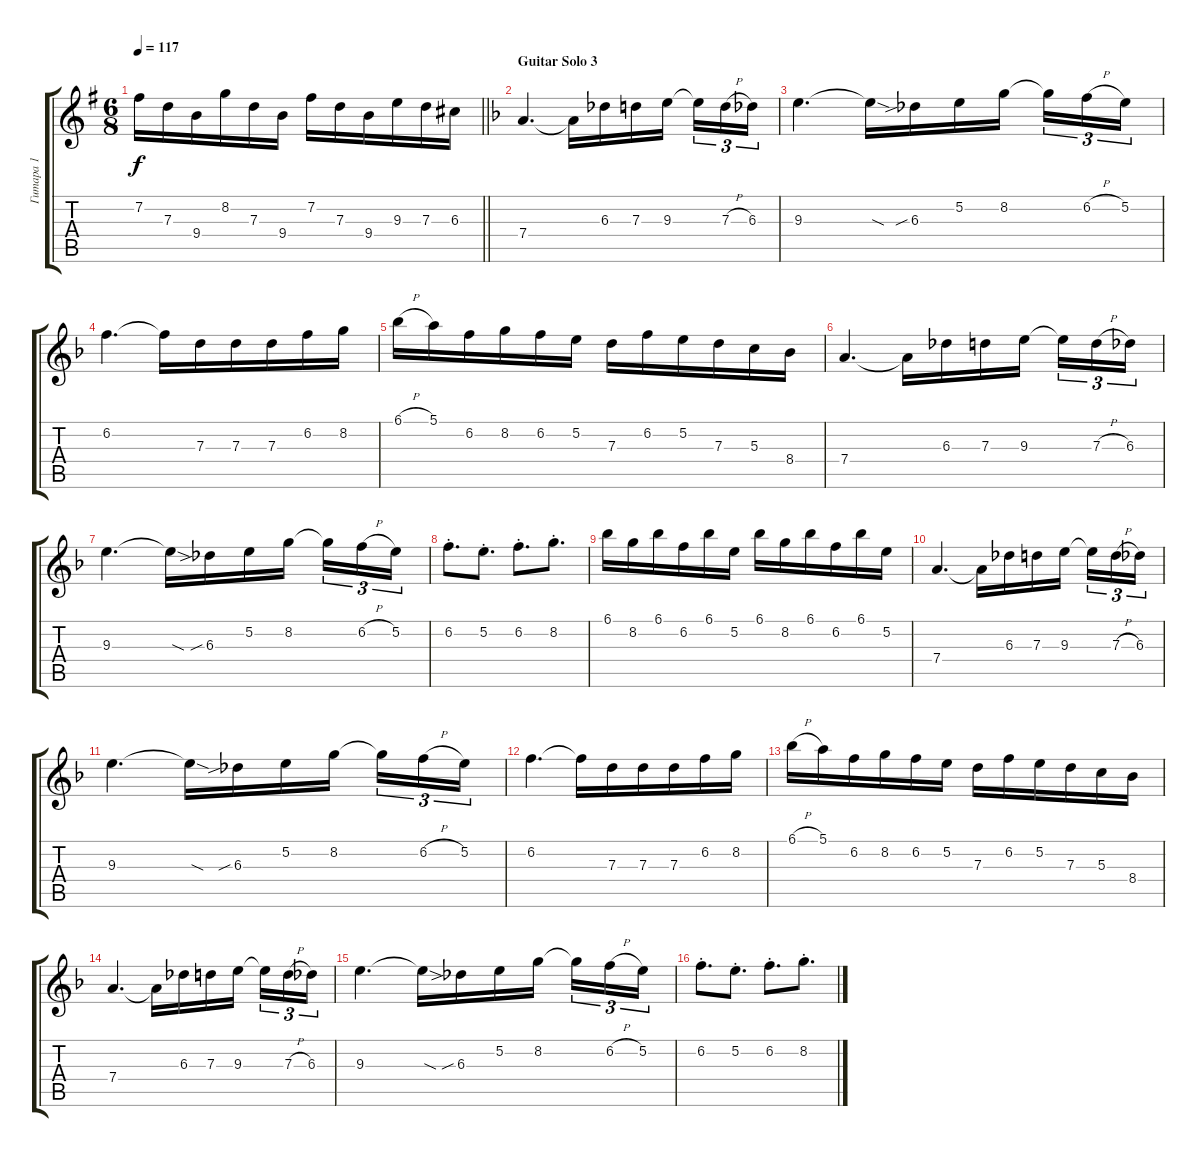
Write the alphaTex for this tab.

\track ("Гитара 1" "Гитара 1") {instrument distortionguitar}
\staff {score tabs}
\tuning (E4 B3 G3 D3 A2 E2) {hide}
\ts (6 8)
\tempo 117
\clef g2
\barLineRight lightlight
\ks eminor
7.2.16{dy f} 7.3.16 9.4.16 8.2.16 7.3.16 9.4.16 7.2.16 7.3.16 9.4.16 9.3.16 7.3.16 6.3.16 |
\section ("" "Guitar Solo 3")
\ks dminor
7.4.4{d} 7.4{t}.16 6.3.16 7.3.16 9.3.16{beam splitsecondary} 9.3{t}.16{tu (3 2)} 7.3{h}.16{tu (3 2)} 6.3.16{tu (3 2)} |
9.3.4{d} 9.3{sod t}.16 6.3{sib}.16 5.2.16 8.2.16{beam splitsecondary} 8.2{t}.16{tu (3 2)} 6.2{h}.16{tu (3 2)} 5.2.16{tu (3 2)} |
6.2.4{d} 6.2{t}.16 7.3.16 7.3.16 7.3.16 6.2.16 8.2.16 |
6.1{h}.16 5.1.16 6.2.16 8.2.16 6.2.16 5.2.16 7.3.16 6.2.16 5.2.16 7.3.16 5.3.16 8.4.16 |
7.4.4{d} 7.4{t}.16 6.3.16 7.3.16 9.3.16{beam splitsecondary} 9.3{t}.16{tu (3 2)} 7.3{h}.16{tu (3 2)} 6.3.16{tu (3 2)} |
9.3.4{d} 9.3{sod t}.16 6.3{sib}.16 5.2.16 8.2.16{beam splitsecondary} 8.2{t}.16{tu (3 2)} 6.2{h}.16{tu (3 2)} 5.2.16{tu (3 2)} |
6.2{st}.8{d} 5.2{st}.8{d} 6.2{st}.8{d} 8.2{st}.8{d} |
6.1.16 8.2.16 6.1.16 6.2.16 6.1.16 5.2.16 6.1.16 8.2.16 6.1.16 6.2.16 6.1.16 5.2.16 |
7.4.4{d} 7.4{t}.16 6.3.16 7.3.16 9.3.16{beam splitsecondary} 9.3{t}.16{tu (3 2)} 7.3{h}.16{tu (3 2)} 6.3.16{tu (3 2)} |
9.3.4{d} 9.3{sod t}.16 6.3{sib}.16 5.2.16 8.2.16{beam splitsecondary} 8.2{t}.16{tu (3 2)} 6.2{h}.16{tu (3 2)} 5.2.16{tu (3 2)} |
6.2.4{d} 6.2{t}.16 7.3.16 7.3.16 7.3.16 6.2.16 8.2.16 |
6.1{h}.16 5.1.16 6.2.16 8.2.16 6.2.16 5.2.16 7.3.16 6.2.16 5.2.16 7.3.16 5.3.16 8.4.16 |
7.4.4{d} 7.4{t}.16 6.3.16 7.3.16 9.3.16{beam splitsecondary} 9.3{t}.16{tu (3 2)} 7.3{h}.16{tu (3 2)} 6.3.16{tu (3 2)} |
9.3.4{d} 9.3{sod t}.16 6.3{sib}.16 5.2.16 8.2.16{beam splitsecondary} 8.2{t}.16{tu (3 2)} 6.2{h}.16{tu (3 2)} 5.2.16{tu (3 2)} |
6.2{st}.8{d} 5.2{st}.8{d} 6.2{st}.8{d} 8.2{st}.8{d}
